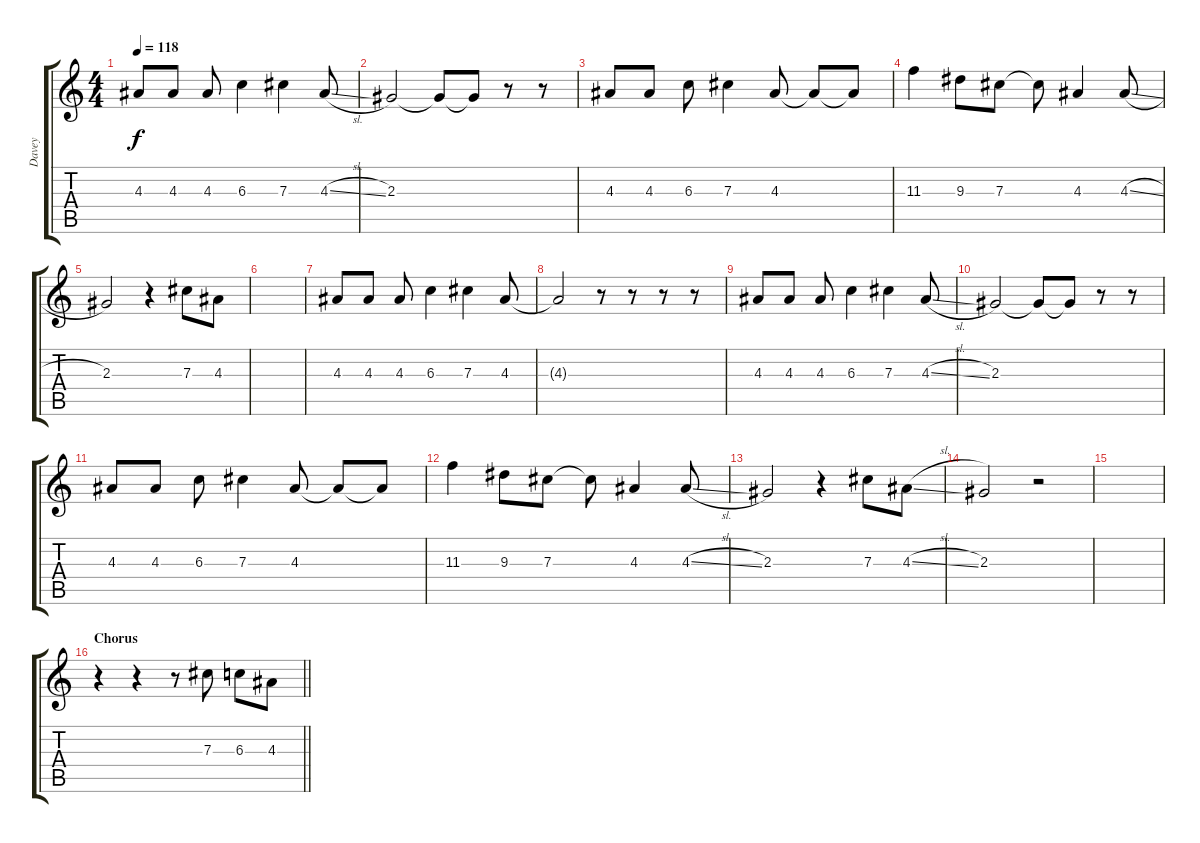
\track ("Davey" "Davey") {instrument contrabass}
\staff {score tabs}
\tuning (Eb4 Bb3 Gb3 Db3 Ab2 Eb2) {hide}
\ts (4 4)
\tempo 118
\clef g2
\ks c
4.3.8{dy f} 4.3.8 4.3.8 6.3.4 7.3.4 4.3{sl}.8 |
2.3.2 2.3{t}.8 2.3{t}.8 r.8 r.8 |
4.3.8 4.3.8 6.3.8 7.3.4 4.3.8 4.3{t}.8 4.3{t}.8 |
11.3.4 9.3.8 7.3.8 7.3{t}.8 4.3.4 4.3{sl}.8 |
2.3.2 r.4 7.3.8 4.3.8 |
|
4.3.8 4.3.8 4.3.8 6.3.4 7.3.4 4.3.8 |
4.3{t}.2 r.8 r.8 r.8 r.8 |
4.3.8 4.3.8 4.3.8 6.3.4 7.3.4 4.3{sl}.8 |
2.3.2 2.3{t}.8 2.3{t}.8 r.8 r.8 |
4.3.8 4.3.8 6.3.8 7.3.4 4.3.8 4.3{t}.8 4.3{t}.8 |
11.3.4 9.3.8 7.3.8 7.3{t}.8 4.3.4 4.3{sl}.8 |
2.3.2 r.4 7.3.8 4.3{sl}.8 |
2.3.2 r.2 |
|
\section ("" "Chorus")
\barLineRight lightlight
r.4 r.4 r.8 7.3.8 6.3.8 4.3.8
